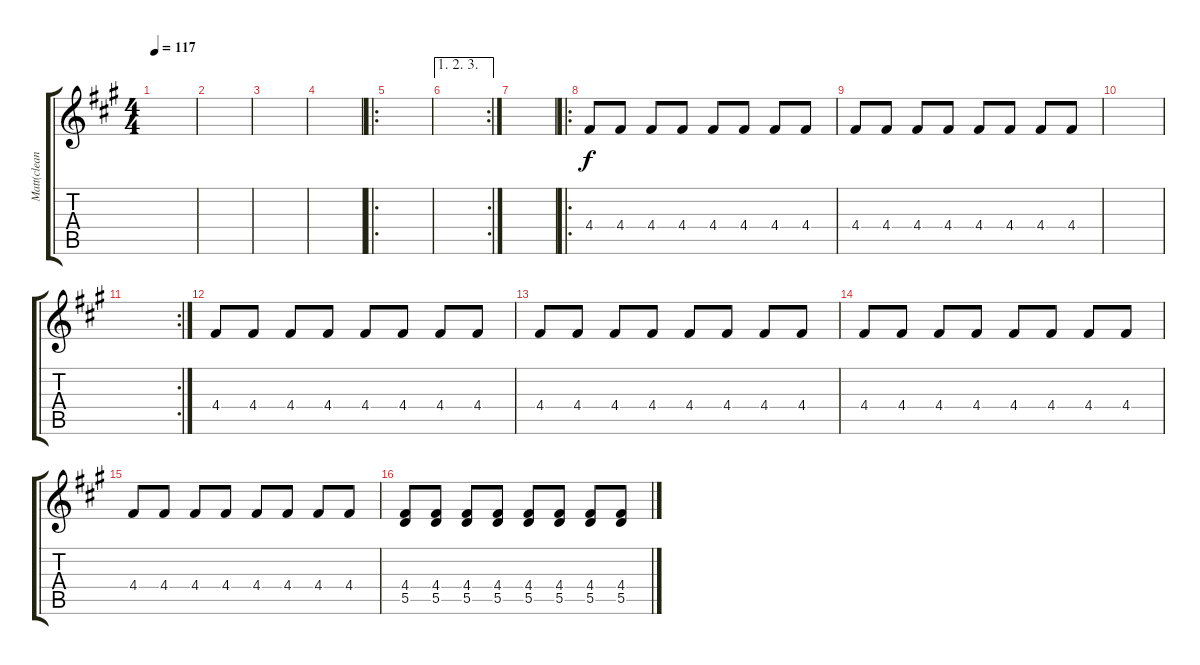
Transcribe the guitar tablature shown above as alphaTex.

\track ("Matt(clean)" "Matt(clean") {instrument electricguitarclean}
\staff {score tabs}
\tuning (E4 B3 G3 D3 A2 E2) {hide}
\ts (4 4)
\tempo 117
\clef g2
\ks a
|
|
|
|
\ro
|
\ae (1 2 3)
\rc 2
|
|
\ro
4.4.8 4.4.8 4.4.8 4.4.8 4.4.8 4.4.8 4.4.8 4.4.8 |
4.4.8 4.4.8 4.4.8 4.4.8 4.4.8 4.4.8 4.4.8 4.4.8 |
|
\rc 2
|
4.4.8 4.4.8 4.4.8 4.4.8 4.4.8 4.4.8 4.4.8 4.4.8 |
4.4.8 4.4.8 4.4.8 4.4.8 4.4.8 4.4.8 4.4.8 4.4.8 |
4.4.8 4.4.8 4.4.8 4.4.8 4.4.8 4.4.8 4.4.8 4.4.8 |
4.4.8 4.4.8 4.4.8 4.4.8 4.4.8 4.4.8 4.4.8 4.4.8 |
(4.4 5.5).8 (4.4 5.5).8 (4.4 5.5).8 (4.4 5.5).8 (4.4 5.5).8 (4.4 5.5).8 (4.4 5.5).8 (4.4 5.5).8
